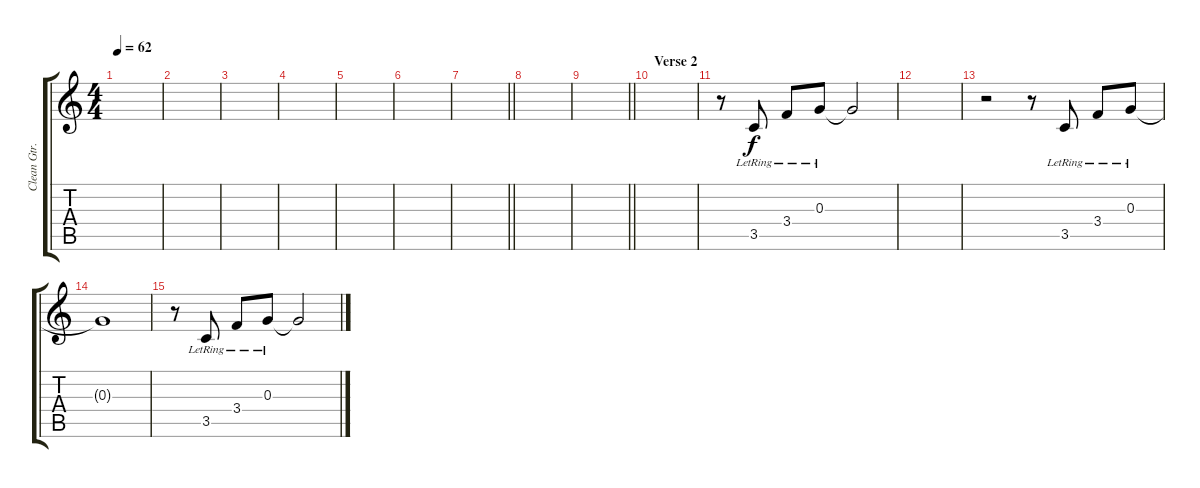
\track ("Clean Gtr. 2" "Clean Gtr.") {instrument electricguitarclean}
\staff {score tabs}
\tuning (E4 B3 G3 D3 A2 D2) {hide}
\ts (4 4)
\tempo 62
\clef g2
\ks c
|
|
|
|
|
|
\barLineRight lightlight
|
\section ("" "")
|
\barLineRight lightlight
|
\section ("" "Verse 2")
|
r.8 3.5{lr}.8 3.4{lr}.8 0.3{lr}.8 0.3{t}.2 |
|
r.2 r.8 3.5{lr}.8 3.4{lr}.8 0.3{lr}.8 |
0.3{t}.1 |
r.8 3.5{lr}.8 3.4{lr}.8 0.3{lr}.8 0.3{t}.2
